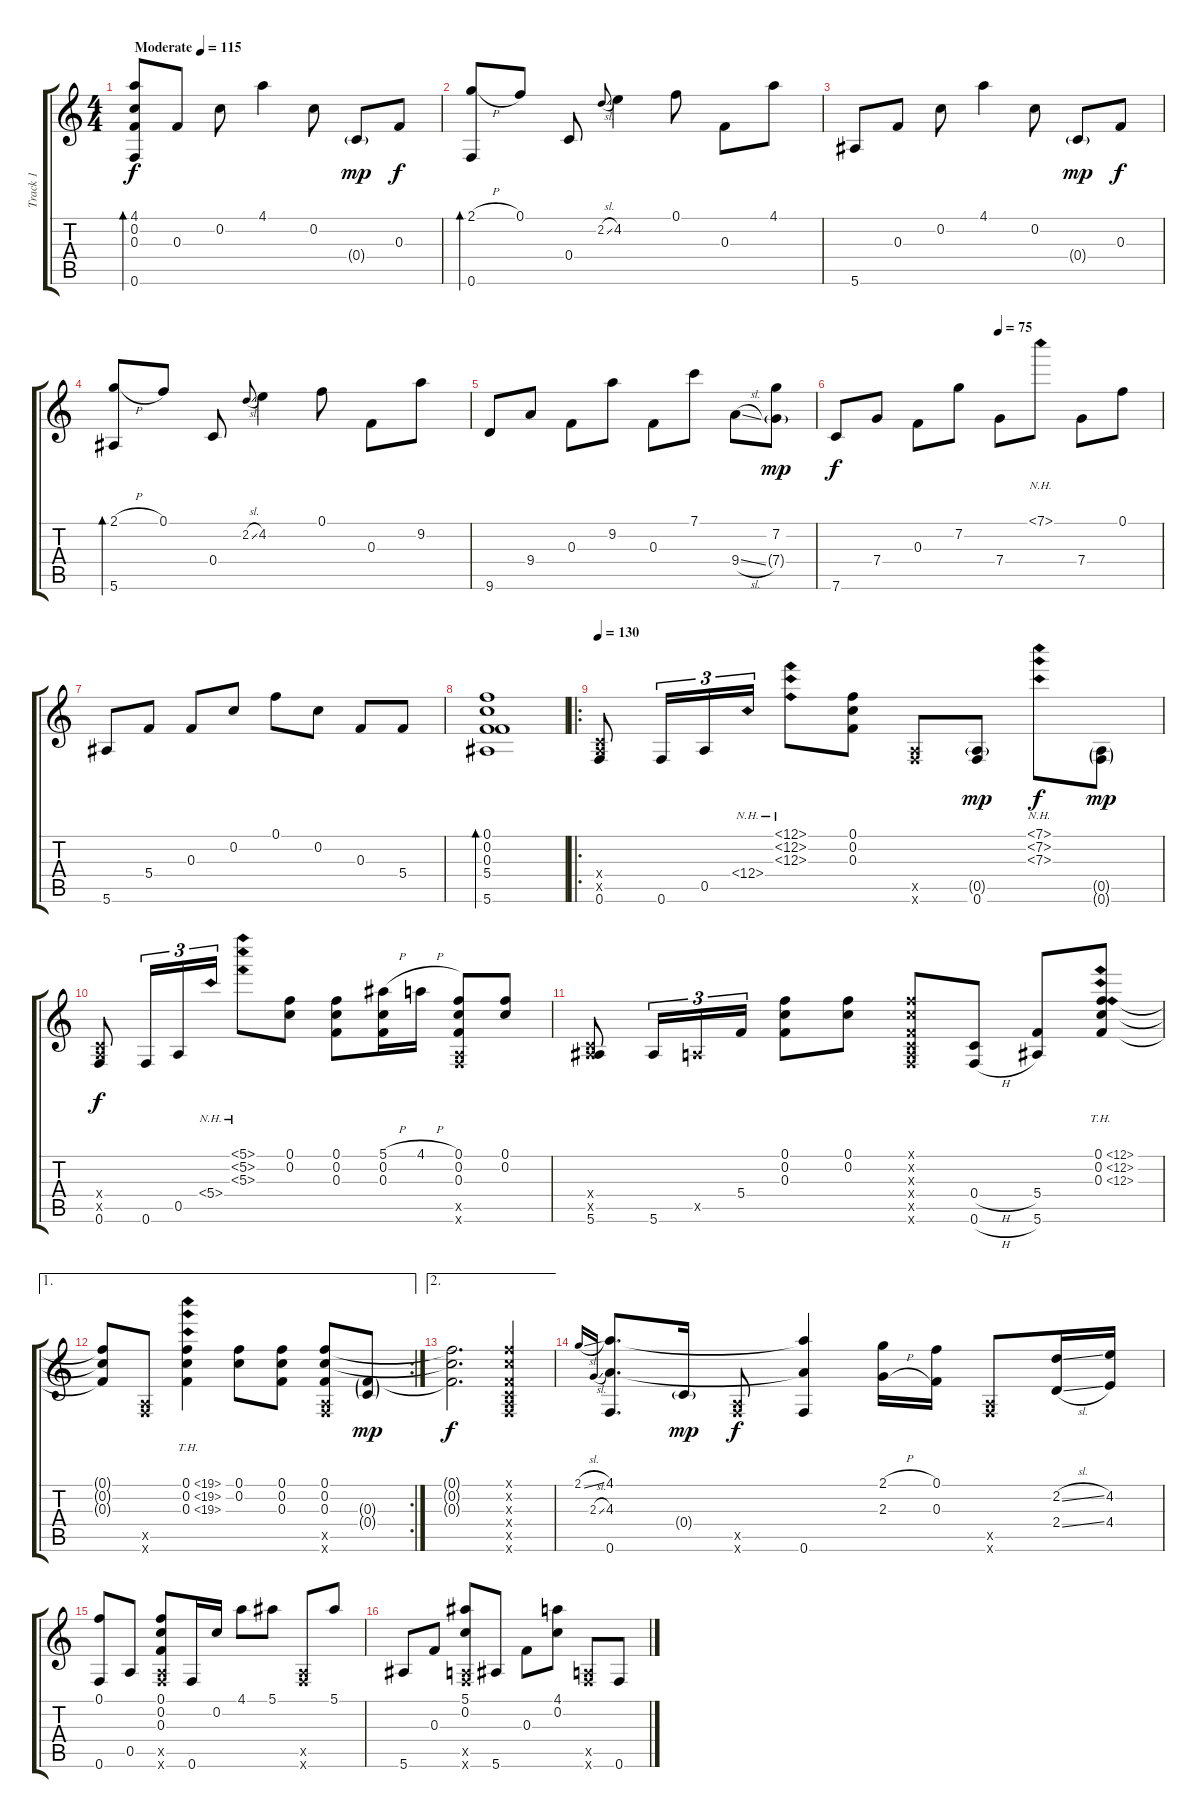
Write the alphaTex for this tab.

\track ("Track 1" "Track 1") {instrument acousticguitarsteel}
\staff {score tabs}
\tuning (F4 C4 F3 C3 A2 F2) {hide}
\ts (4 4)
\tempo (115 "Moderate")
\clef g2
\ks c
(4.1 0.2 0.3 0.6).8{bd 120 dy f instrument acousticguitarsteel} 0.3.8 0.2.8 4.1.4 0.2.8 0.4{g}.8{dy mp} 0.3.8{dy f} |
(2.1{h} 0.6).8{bd 120} 0.1.8 0.4.8 2.2{sl}.8{gr onbeat} 4.2.4 0.1.8 0.3.8 4.1.8 |
5.6.8 0.3.8 0.2.8 4.1.4 0.2.8 0.4{g}.8{dy mp} 0.3.8{dy f} |
(2.1{h} 5.6).8{bd 120} 0.1.8 0.4.8 2.2{sl}.8{gr onbeat} 4.2.4 0.1.8 0.3.8 9.2.8 |
9.6.8 9.4.8 0.3.8 9.2.8 0.3.8 7.1.8 9.4{sl}.8 (7.2 7.4{g}).8{dy mp} |
\tempo (75 0.5)
7.6.8{dy f} 7.4.8 0.3.8 7.2.8 7.4.8 7.1{nh}.8 7.4.8 0.1.8 |
5.6.8 5.4.8 0.3.8 0.2.8 0.1.8 0.2.8 0.3.8 5.4.8 |
(0.1 0.2 0.3 5.4 5.6).1{bd 120} |
\ro
\tempo 130
(0.4{x} 0.5{x} 0.6).8 0.6.16{tu (3 2)} 0.5.16{tu (3 2)} 12.4{nh}.16{tu (3 2)} (12.1{nh} 12.2{nh} 12.3{nh}).8 (0.1 0.2 0.3).8 (0.5{x} 0.6{x}).8 (0.5{g} 0.6).8{dy mp} (7.1{nh} 7.2{nh} 7.3{nh}).8{dy f} (0.5{g} 0.6{g}).8{dy mp} |
(0.4{x} 0.5{x} 0.6).8{dy f} 0.6.16{tu (3 2)} 0.5.16{tu (3 2)} 5.4{nh}.16{tu (3 2)} (5.1{nh} 5.2{nh} 5.3{nh}).8 (0.1 0.2).8 (0.1 0.2 0.3).8 (5.1{h} 0.2 0.3).16 4.1{h}.16 (0.1 0.2 0.3 0.5{x} 0.6{x}).8 (0.1 0.2).8 |
(0.4{x} 0.5{x} 5.6).8 5.6.16{tu (3 2)} 0.5{x}.16{tu (3 2)} 5.4.16{tu (3 2)} (0.1 0.2 0.3).8 (0.1 0.2).8 (0.1{x} 0.2{x} 0.3{x} 0.4{x} 0.5{x} 0.6{x}).8 (0.4{h} 0.6{h}).8 (5.4 5.6).8 (0.1{th 12} 0.2{th 12} 0.3{th 12}).8 |
\ae 1
\rc 2
(0.1{t} 0.2{t} 0.3{t}).8 (0.5{x} 0.6{x}).8 (0.1{th 19} 0.2{th 19} 0.3{th 19}).4 (0.1 0.2).8 (0.1 0.2 0.3).8 (0.1 0.2 0.3 0.5{x} 0.6{x}).8 (0.3{g} 0.4{g}).8{dy mp} |
\ae 2
(0.1{t} 0.2{t} 0.3{t}).2{d dy f} (0.1{x} 0.2{x} 0.3{x} 0.4{x} 0.5{x} 0.6{x}).4 |
2.1{sl}.16{gr onbeat} 2.3{sl}.16{gr onbeat} (4.1 4.3 0.6).8{d} 0.4{g}.16{dy mp} (0.5{x} 0.6{x}).8{dy f} (4.1{t} 4.3{t} 0.6).4 (2.1{h} 2.3{h}).16 (0.1 0.3).16 (0.5{x} 0.6{x}).8 (2.2{sl} 2.4{sl}).16 (4.2 4.4).16 |
(0.1 0.6).8 0.5.8 (0.1 0.2 0.3 0.5{x} 0.6{x}).8 0.6.16 0.2.16 4.1.8 5.1.8 (0.5{x} 0.6{x}).8 5.1.8 |
5.6.8 0.3.8 (5.1 0.2 0.5{x} 0.6{x}).8 5.6.8 0.3.8 (4.1 0.2).8 (0.5{x} 0.6{x}).8 0.6.8
